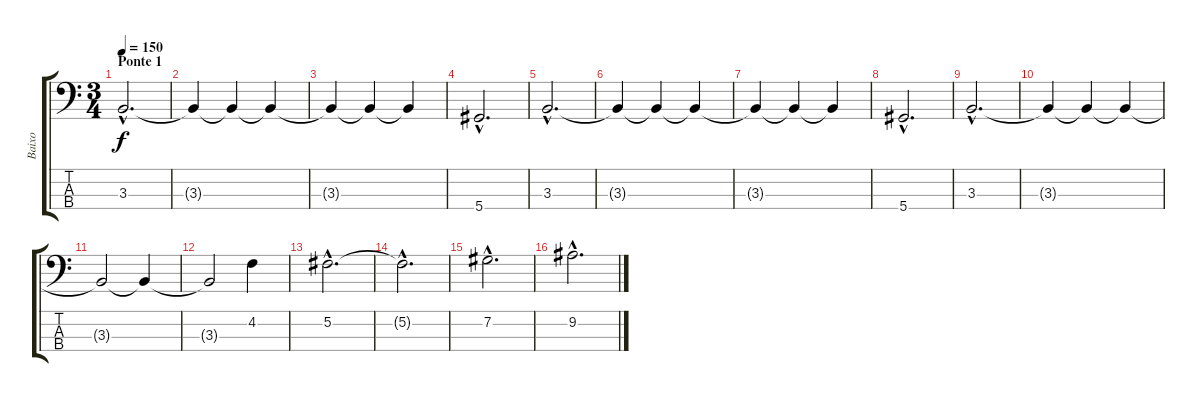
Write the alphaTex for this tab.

\track ("Baixo" "Baixo") {instrument electricbasspick}
\staff {score tabs}
\tuning (Gb2 Db2 Ab1 Eb1) {hide}
\ts (3 4)
\section ("" "Ponte 1")
\tempo 150
\clef f4
\ks c
3.3{hac}.2{d dy f} |
3.3{t}.4 3.3{t}.4 3.3{t}.4 |
3.3{t}.4 3.3{t}.4 3.3{t}.4 |
5.4{hac}.2{d} |
3.3{hac}.2{d} |
3.3{t}.4 3.3{t}.4 3.3{t}.4 |
3.3{t}.4 3.3{t}.4 3.3{t}.4 |
5.4{hac}.2{d} |
3.3{hac}.2{d} |
3.3{t}.4 3.3{t}.4 3.3{t}.4 |
3.3{t}.2 3.3{t}.4 |
3.3{t}.2 4.2.4 |
5.2{hac}.2{d} |
5.2{hac t}.2{d} |
7.2{hac}.2{d} |
9.2{hac}.2{d}
